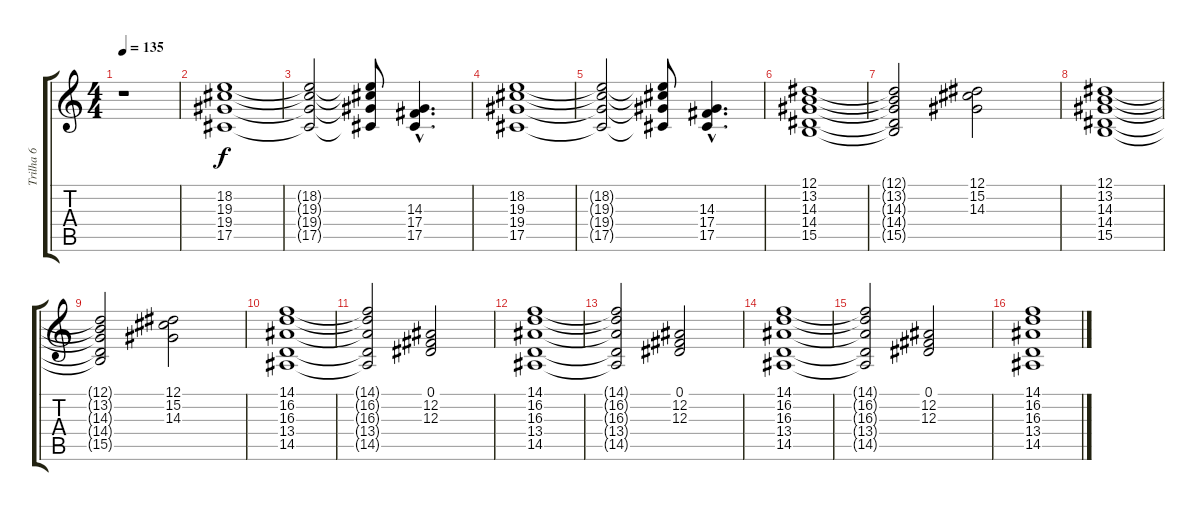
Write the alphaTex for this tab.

\track ("Trilha 6" "Trilha 6") {instrument lead2sawtooth}
\staff {score tabs}
\tuning (Eb4 Bb3 Gb3 Db3 Ab2 Eb2) {hide}
\ts (4 4)
\tempo 135
\clef g2
\ks c
r.1{dy f} |
(18.2 19.3 19.4 17.5).1 |
(18.2{t} 19.3{t} 19.4{t} 17.5{t}).2 (18.2{t} 19.3{t} 19.4{t} 17.5{t}).8 (14.3{hac} 17.4{hac} 17.5{hac}).4{d} |
(18.2 19.3 19.4 17.5).1 |
(18.2{t} 19.3{t} 19.4{t} 17.5{t}).2 (18.2{t} 19.3{t} 19.4{t} 17.5{t}).8 (14.3{hac} 17.4{hac} 17.5{hac}).4{d} |
(12.1 13.2 14.3 14.4 15.5).1 |
(12.1{t} 13.2{t} 14.3{t} 14.4{t} 15.5{t}).2 (12.1 15.2 14.3).2 |
(12.1 13.2 14.3 14.4 15.5).1 |
(12.1{t} 13.2{t} 14.3{t} 14.4{t} 15.5{t}).2 (12.1 15.2 14.3).2 |
(14.1 16.2 16.3 13.4 14.5).1 |
(14.1{t} 16.2{t} 16.3{t} 13.4{t} 14.5{t}).2 (0.1 12.2 12.3).2 |
(14.1 16.2 16.3 13.4 14.5).1 |
(14.1{t} 16.2{t} 16.3{t} 13.4{t} 14.5{t}).2 (0.1 12.2 12.3).2 |
(14.1 16.2 16.3 13.4 14.5).1 |
(14.1{t} 16.2{t} 16.3{t} 13.4{t} 14.5{t}).2 (0.1 12.2 12.3).2 |
(14.1 16.2 16.3 13.4 14.5).1
